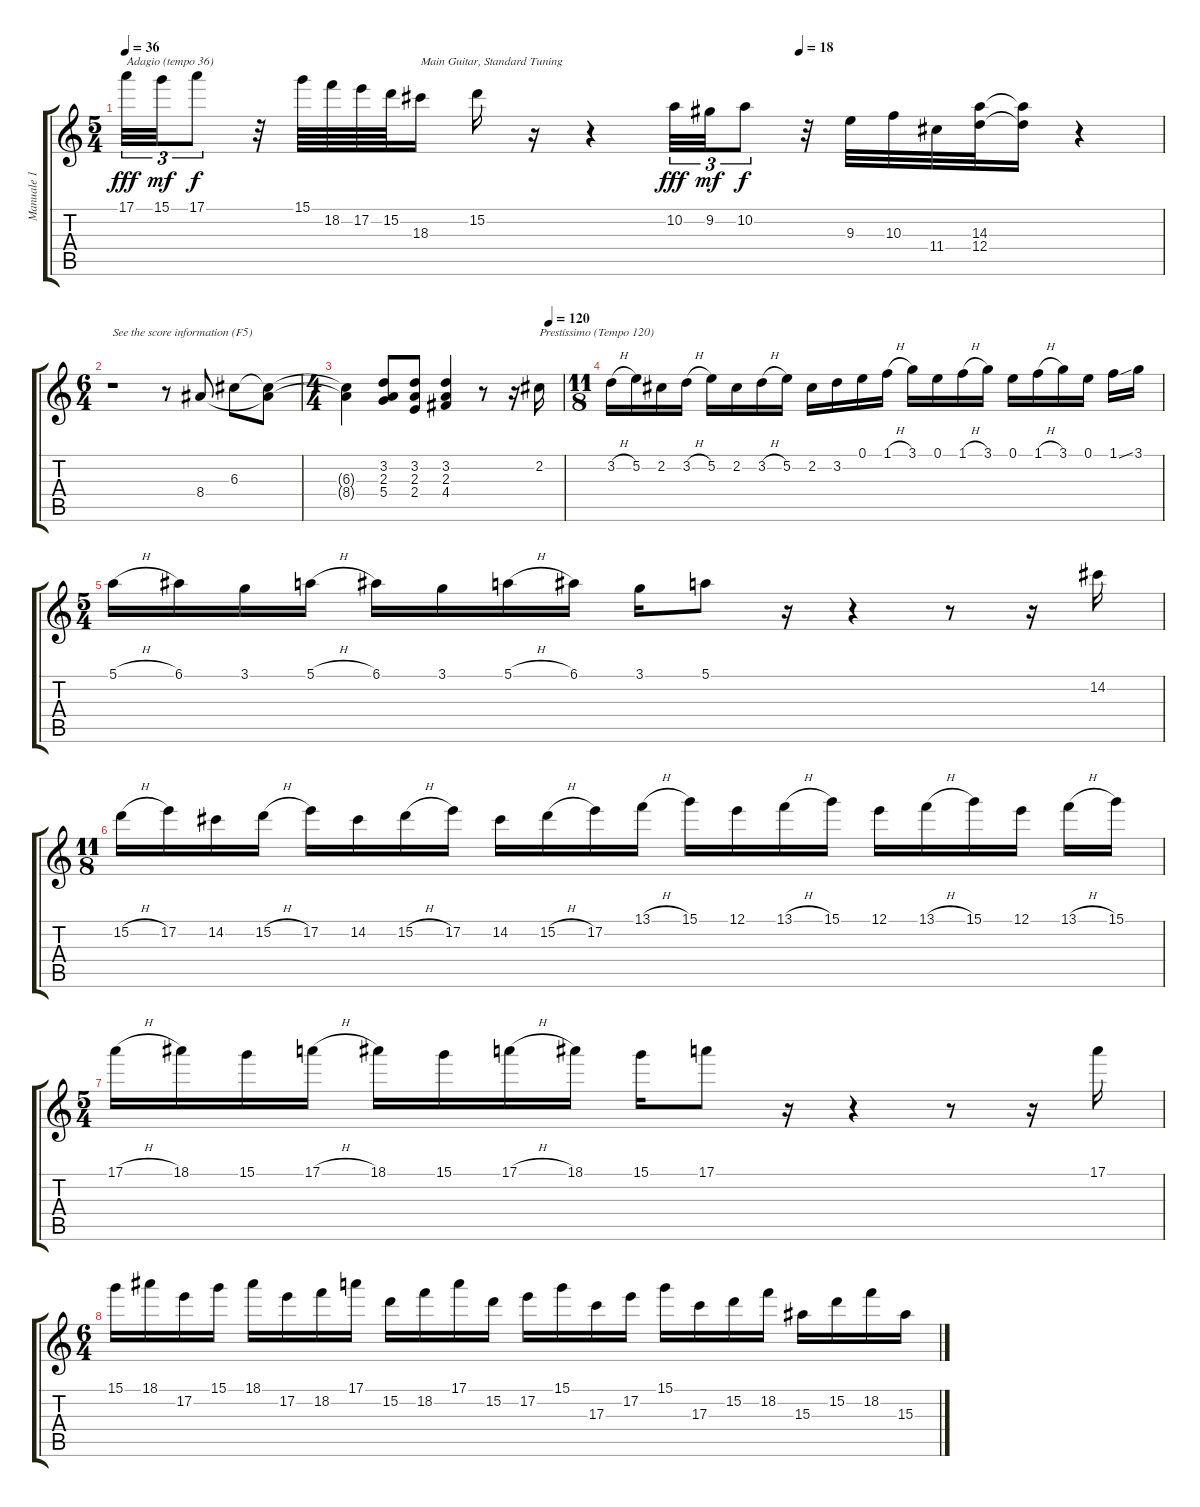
\track ("Manuale 1" "Manuale 1") {instrument overdrivenguitar}
\staff {score tabs}
\tuning (E4 B3 G3 D3 A2 E2) {hide}
\ts (5 4)
\tempo 36
\tempo (18 0.65)
\tempo 36
\clef g2
\ks c
17.1.32{tu (3 2) txt "Adagio (tempo 36)" dy fff instrument overdrivenguitar} 15.1.32{tu (3 2) dy mf} 17.1.8{tu (3 2) dy f} r.32 15.1.64 18.2.64 17.2.64 15.2.64 18.3.16{txt "Main Guitar, Standard Tuning"} 15.2.16 r.16 r.4 10.2.32{tu (3 2) dy fff} 9.2.32{tu (3 2) dy mf} 10.2.8{tu (3 2) dy f} r.32 9.3.32 10.3.32 11.4.32 (14.3 12.4).32 (14.3{t} 12.4{t}).16 r.4 |
\ts (6 4)
r.1{txt "See the score information (F5)"} r.8 8.4.8 6.3.8 (6.3{t} 8.4{t}).8 |
\ts (4 4)
\tempo (120 0.9375)
(6.3{t} 8.4{t}).4 (3.2 2.3 5.4).8 (3.2 2.3 2.4).8 (3.2 2.3 4.4).4 r.8 r.16 2.2.16{txt "Prestíssimo (Tempo 120)"} |
\ts (11 8)
3.2{h}.16 5.2.16 2.2.16 3.2{h}.16 5.2.16 2.2.16 3.2{h}.16 5.2.16 2.2.16 3.2.16 0.1.16 1.1{h}.16 3.1.16 0.1.16 1.1{h}.16 3.1.16 0.1.16 1.1{h}.16 3.1.16 0.1.16 1.1{ss}.16 3.1.16 |
\ts (5 4)
5.1{h}.16 6.1.16 3.1.16 5.1{h}.16 6.1.16 3.1.16 5.1{h}.16 6.1.16 3.1.16 5.1.8 r.16 r.4 r.8 r.16 14.2.16 |
\ts (11 8)
15.2{h}.16 17.2.16 14.2.16 15.2{h}.16 17.2.16 14.2.16 15.2{h}.16 17.2.16 14.2.16 15.2{h}.16 17.2.16 13.1{h}.16 15.1.16 12.1.16 13.1{h}.16 15.1.16 12.1.16 13.1{h}.16 15.1.16 12.1.16 13.1{h}.16 15.1.16 |
\ts (5 4)
17.1{h}.16 18.1.16 15.1.16 17.1{h}.16 18.1.16 15.1.16 17.1{h}.16 18.1.16 15.1.16 17.1.8 r.16 r.4 r.8 r.16 17.1.16 |
\ts (6 4)
15.1.16 18.1.16 17.2.16 15.1.16 18.1.16 17.2.16 18.2.16 17.1.16 15.2.16 18.2.16 17.1.16 15.2.16 17.2.16 15.1.16 17.3.16 17.2.16 15.1.16 17.3.16 15.2.16 18.2.16 15.3.16 15.2.16 18.2.16 15.3.16
